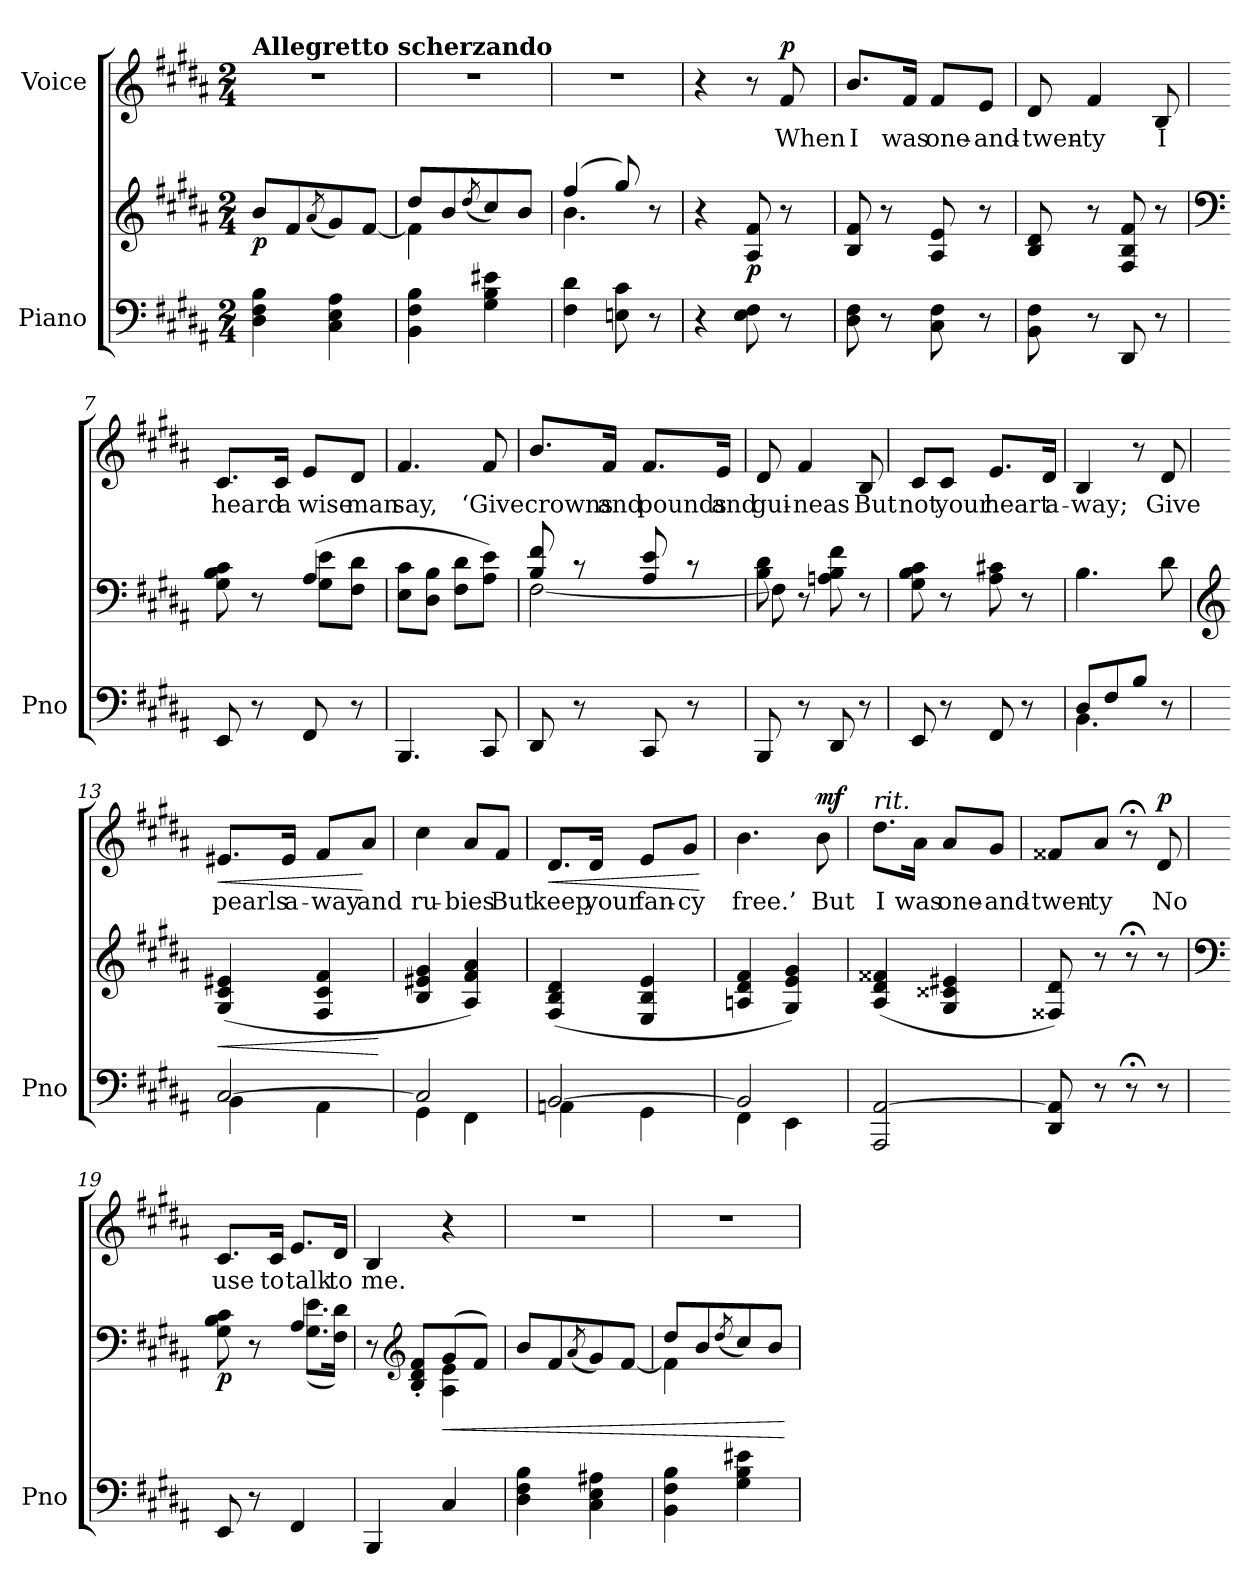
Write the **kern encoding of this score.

**kern	**kern	**dynam	**kern	**text	**dynam
*part2	*part2	*part2	*part1	*part1	*part1
*staff3	*staff2	*staff2/3	*staff1	*staff1	*staff1
*I"Piano	*	*	*I"Voice	*	*
*I'Pno	*	*	*	*	*
*clefF4	*clefG2	*	*clefG2	*	*
*k[f#c#g#d#a#]	*k[f#c#g#d#a#]	*	*k[f#c#g#d#a#]	*	*
*M2/4	*M2/4	*	*M2/4	*	*
=1	=1	=1	=1	=1	=1
!	!	!	!LO:TX:a:B:t=Allegretto scherzando	!	!
!	!	!LO:DY:b	!	!	!
4D#\ 4F#\ 4B\	8b/L	p	2r	.	.
.	8f#/	.	.	.	.
.	(8qa#/	.	.	.	.
4C#\ 4E\ 4A#\	8g#/)	.	.	.	.
.	[<8f#/J	.	.	.	.
=2	=2	=2	=2	=2	=2
*	*^	*	*	*	*
4BB\ 4F#\ 4B\	8dd#/L	4f#\]	.	2r	.	.
.	8b/	.	.	.	.	.
.	(8qdd#/	.	.	.	.	.
4G#\ 4B\ 4e#X\	8cc#/)	4ryy	.	.	.	.
.	8b/J	.	.	.	.	.
=3	=3	=3	=3	=3	=3	=3
4F#\ 4d#\	(4ff#/	4.b\	.	2r	.	.
8En\ 8c#\	8gg#/)	.	.	.	.	.
8r	8r	8ryy	.	.	.	.
*	*v	*v	*	*	*	*
=4	=4	=4	=4	=4	=4
4r	4r	.	4r	.	.
!	!	!LO:DY:b	!	!	!
8E\ 8F#\	8A#/ 8f#/	p	8r	.	.
!	!	!	!	!	!LO:DY:a
8r	8r	.	8f#/	When	p
=5	=5	=5	=5	=5	=5
8D#\ 8F#\	8B/ 8f#/	.	8.b/L	I	.
8r	8r	.	.	.	.
.	.	.	16f#/Jk	was	.
8C#\ 8F#\	8A#/ 8e/	.	8f#/L	one-	.
8r	8r	.	8e/J	-and-	.
=6	=6	=6	=6	=6	=6
8BB\ 8F#\	8B/ 8d#/	.	8d#/	-twen-	.
8r	8r	.	4f#/	-ty	.
8DD#/	8F#/ 8B/ 8f#/	.	.	.	.
8r	8r	.	8B/	I	.
=7	=7	=7	=7	=7	=7
*	*clefF4	*	*	*	*
*	*^	*	*	*	*
8EE/	8G#\ 8B\ 8c#\	4ryy	.	8.c#/L	heard	.
8r	8r	.	.	.	.	.
.	.	.	.	16c#/Jk	a	.
8FF#/	(4A#/	8G#\ 8e\L	.	8e/L	wise	.
8r	.	8F#\ 8d#\J	.	8d#/J	man	.
*	*v	*v	*	*	*	*
=8	=8	=8	=8	=8	=8
4.BBB/	8E\ 8c#\L	.	4.f#/	say,	.
.	8D#\ 8B\J	.	.	.	.
.	8F#\ 8d#\L	.	.	.	.
8CC#/	8A#\ 8e\J)	.	8f#/	‘Give	.
=9	=9	=9	=9	=9	=9
*	*^	*	*	*	*
8DD#/	8B/ 8f#/	[2F#\	.	8.b/L	crowns	.
8r	8r	.	.	.	.	.
.	.	.	.	16f#/Jk	and	.
8CC#/	8A#/ 8e/	.	.	8.f#/L	pounds	.
8r	8r	.	.	.	.	.
.	.	.	.	16e/Jk	and	.
=10	=10	=10	=10	=10	=10	=10
8BBB/	8B\ 8d#\	8F#]	.	8d#/	gui-	.
8r	8r	4.ryy	.	4f#/	-neas	.
8DD#/	8An\ 8B\ 8f#\	.	.	.	.	.
8r	8r	.	.	8B/	But	.
*	*v	*v	*	*	*	*
=11	=11	=11	=11	=11	=11
8EE/	8G#\ 8B\ 8c#\	.	8c#/L	not	.
8r	8r	.	8c#/J	your	.
8FF#/	8A#\ 8c#X\	.	8.e/L	heart	.
8r	8r	.	.	.	.
.	.	.	16d#/Jk	a-	.
=12	=12	=12	=12	=12	=12
*^	*	*	*	*	*
8D#/L	4.BB\	4.B\	.	4B/	-way;	.
8F#/	.	.	.	.	.	.
8B/J	.	.	.	8r	.	.
8r	8ryy	8d#\	.	8d#/	Give	.
=13	=13	=13	=13	=13	=13	=13
*	*	*clefG2	*	*	*	*
!	!	!	!LO:HP:b	!	!	!LO:HP:b
[2C#/	4BB\	(4G#/ 4c#/ 4e#X/	<	8.e#X/L	pearls	<
.	.	.	.	16e#/Jk	a-	.
.	4AA#\	4F#/ 4c#/ 4f#/	.	8f#/L	-way	.
.	.	.	.	8a#/J	and	[
*v	*v	*	*	*	*	*
.	.	[	.	.	.
=14	=14	=14	=14	=14	=14
*^	*	*	*	*	*
2C#/]	4GG#\	4B/ 4e#X/ 4g#/	.	4cc#\	ru-	.
.	4FF#\	4A#/ 4f#/ 4a#/)	.	8a#/L	-bies	.
.	.	.	.	8f#/J	But	.
=15	=15	=15	=15	=15	=15	=15
!	!	!	!	!	!	!LO:HP:b
[2BB/	4AAn\	(>4F#/ 4B/ 4d#/	.	8.d#/L	keep	<
.	.	.	.	16d#/Jk	your	.
.	4GG#\	4E/ 4B/ 4e/	.	8e/L	fan-	.
.	.	.	.	8g#/J	-cy	.
*v	*v	*	*	*	*	*
.	.	.	.	.	[
=16	=16	=16	=16	=16	=16
*^	*	*	*	*	*
2BB/]	4FF#\	4An/ 4d#/ 4f#/	.	4.b\	free.’	.
.	4EE\	4G#/ 4e/ 4g#/)	.	.	.	.
!	!	!	!	!	!	!LO:DY:a
.	.	.	.	8b\	But	mf
*v	*v	*	*	*	*	*
=17	=17	=17	=17	=17	=17
!	!	!	!LO:TX:i:t=rit.	!	!
2AAA#/ [2AA#/	(>4A#/ 4d#/ 4f##X/	.	8.dd#\L	I	.
.	.	.	16a#\Jk	was	.
.	4G#/ 4c##X/ 4e#X/	.	8a#/L	one-	.
.	.	.	8g#/J	-and-	.
=18	=18	=18	=18	=18	=18
8DD#/ 8AA#/]	8F##X/ 8d#/)	.	8f##X/L	-twen-	.
8r	8r	.	8a#/J	-ty	.
8r;<	8r;<	.	8r;<	.	.
!	!	!	!	!	!LO:DY:a
8r	8r	.	8d#/	No	p
=19	=19	=19	=19	=19	=19
*	*clefF4	*	*	*	*
*	*^	*	*	*	*
!	!	!	!LO:DY:b	!	!	!
8EE/	8G#\ 8B\ 8c#\	4ryy	p	8.c#/L	use	.
8r	8r	.	.	.	.	.
.	.	.	.	16c#/Jk	to	.
4FF#/	4A#/	(>8.G#\ 8.e\L	.	8.e/L	talk	.
.	.	16F#\ 16d#\Jk)	.	16d#/Jk	to	.
=20	=20	=20	=20	=20	=20	=20
4BBB/	8r	4ryy	.	4B/	me.	.
*	*clefG2	*	*	*	*	*
.	8B/'> 8d#/'> 8f#/'>L	.	.	.	.	.
!	!	!	!LO:HP:b	!	!	!
4C#/	(8g#/	4A#\ 4e\	<	4r	.	.
.	8f#/J)	.	.	.	.	.
*	*v	*v	*	*	*	*
=21	=21	=21	=21	=21	=21
4D#\ 4F#\ 4B\	8b/L	.	2r	.	.
.	8f#/	.	.	.	.
.	(8qa#/	.	.	.	.
4C#\ 4E\ 4A#X\	8g#/)	.	.	.	.
.	[<8f#/J	.	.	.	.
=22	=22	=22	=22	=22	=22
*	*^	*	*	*	*
4BB\ 4F#\ 4B\	8dd#/L	4f#\]	.	2r	.	.
.	8b/	.	.	.	.	.
.	(8qdd#/	.	.	.	.	.
4G#\ 4B\ 4e#X\	8cc#/)	4ryy	.	.	.	.
.	8b/J	.	.	.	.	.
*	*v	*v	*	*	*	*
.	.	[	.	.	.
=	=	=	=	=	=
*-	*-	*-	*-	*-	*-
